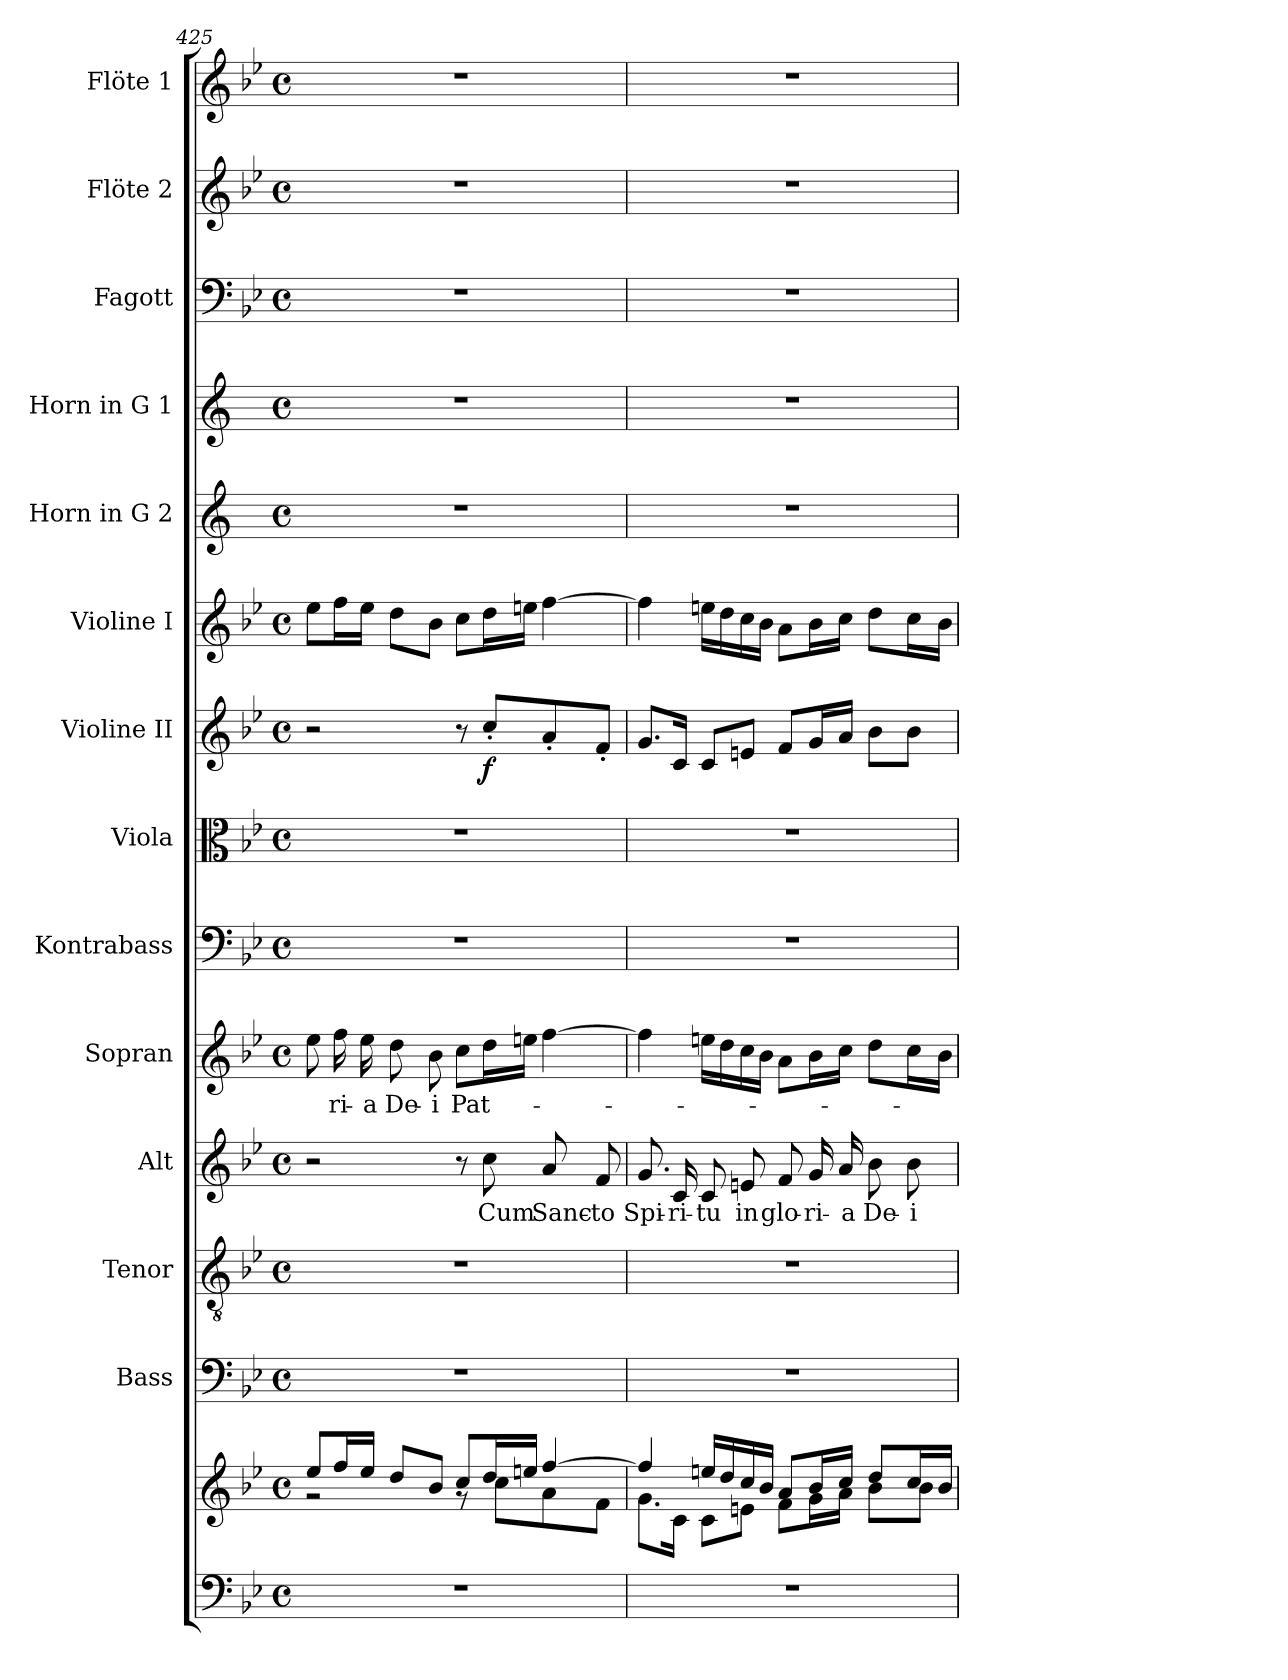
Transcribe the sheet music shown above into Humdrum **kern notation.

**kern	**kern	**kern	**kern	**kern	**text	**kern	**text	**kern	**kern	**kern	**dynam	**kern	**kern	**kern	**kern	**kern	**kern
*part14	*part14	*part13	*part12	*part11	*part11	*part10	*part10	*part9	*part8	*part7	*part7	*part6	*part5	*part4	*part3	*part2	*part1
*staff15	*staff14	*staff13	*staff12	*staff11	*staff11	*staff10	*staff10	*staff9	*staff8	*staff7	*staff7	*staff6	*staff5	*staff4	*staff3	*staff2	*staff1
*	*	*I"Bass	*I"Tenor	*I"Alt	*	*I"Sopran	*	*I"Kontrabass	*I"Viola	*I"Violine II	*	*I"Violine I	*I"Horn in G 2	*I"Horn in G 1	*I"Fagott	*I"Flöte 2	*I"Flöte 1
*	*	*I'B.	*I'T.	*I'A.	*	*I'S.	*	*I'Kb.	*I'Vla.	*I'Vl. II	*	*I'Vl. I	*	*	*I'Fg.	*I'Fl. 2	*I'Fl. 1
*clefF4	*clefG2	*clefF4	*clefGv2	*clefG2	*	*clefG2	*	*clefF4	*clefC3	*clefG2	*	*clefG2	*clefG2	*clefG2	*clefF4	*clefG2	*clefG2
*	*	*	*	*	*	*	*	*ITrd7c12	*	*	*	*	*ITrd1c2	*ITrd1c2	*	*	*
*k[b-e-]	*k[b-e-]	*k[b-e-]	*k[b-e-]	*k[b-e-]	*	*k[b-e-]	*	*k[b-e-]	*k[b-e-]	*k[b-e-]	*	*k[b-e-]	*k[b-e-]	*k[b-e-]	*k[b-e-]	*k[b-e-]	*k[b-e-]
*B-:	*B-:	*B-:	*B-:	*B-:	*	*B-:	*	*B-:	*B-:	*B-:	*	*B-:	*B-:	*B-:	*B-:	*B-:	*B-:
*M4/4	*M4/4	*M4/4	*M4/4	*M4/4	*	*M4/4	*	*M4/4	*M4/4	*M4/4	*	*M4/4	*M4/4	*M4/4	*M4/4	*M4/4	*M4/4
*met(c)	*met(c)	*met(c)	*met(c)	*met(c)	*	*met(c)	*	*met(c)	*met(c)	*met(c)	*	*met(c)	*met(c)	*met(c)	*met(c)	*met(c)	*met(c)
=425	=425	=425	=425	=425	=425	=425	=425	=425	=425	=425	=425	=425	=425	=425	=425	=425	=425
*	*^	*	*	*	*	*	*	*	*	*	*	*	*	*	*	*	*
1r	8ee-/L	2rg	1r	1r	2r	.	8ee-\	.	1r	1r	2r	.	8ee-\L	1r	1r	1r	1r	1r
!	!	!	!	!	!	!	!	!LO:LY:b	!	!	!	!	!	!	!	!	!	!
.	16ff/L	.	.	.	.	.	16ff\	-ri-	.	.	.	.	16ff\L	.	.	.	.	.
!	!	!	!	!	!	!	!	!LO:LY:b	!	!	!	!	!	!	!	!	!	!
.	16ee-/JJ	.	.	.	.	.	16ee-\	-a	.	.	.	.	16ee-\JJ	.	.	.	.	.
!	!	!	!	!	!	!	!	!LO:LY:b	!	!	!	!	!	!	!	!	!	!
.	8dd/L	.	.	.	.	.	8dd\	De-	.	.	.	.	8dd\L	.	.	.	.	.
!	!	!	!	!	!	!	!	!LO:LY:b	!	!	!	!	!	!	!	!	!	!
.	8b-/J	.	.	.	.	.	8b-\	-i	.	.	.	.	8b-\J	.	.	.	.	.
!	!	!	!	!	!	!	!	!LO:LY:b	!	!	!	!	!	!	!	!	!	!
.	8cc/L	8rf	.	.	8r	.	8cc\L	Pat-	.	.	8r	.	8cc\L	.	.	.	.	.
!	!	!	!	!	!	!LO:LY:b	!	!	!	!	!	!LO:DY:b	!	!	!	!	!	!
.	16dd/L	8cc\L	.	.	8cc\	Cum	16dd\L	.	.	.	8cc'</L	f	16dd\L	.	.	.	.	.
.	16een/JJ	.	.	.	.	.	16een\JJ	.	.	.	.	.	16een\JJ	.	.	.	.	.
!	!	!	!	!	!	!LO:LY:b	!	!	!	!	!	!	!	!	!	!	!	!
.	[>4ff/	8a\	.	.	8a/	Sanc-	[4ff\	.	.	.	8a'</	.	[4ff\	.	.	.	.	.
!	!	!	!	!	!	!LO:LY:b	!	!	!	!	!	!	!	!	!	!	!	!
.	.	8f\J	.	.	8f/	-to	.	.	.	.	8f'</J	.	.	.	.	.	.	.
!!LO:PB:g=z
=426	=426	=426	=426	=426	=426	=426	=426	=426	=426	=426	=426	=426	=426	=426	=426	=426	=426	=426
!	!	!	!	!	!	!LO:LY:b	!	!	!	!	!	!	!	!	!	!	!	!
1r	4ff/]	8.g\L	1r	1r	8.g/	Spi-	4ff\]	.	1r	1r	8.g/L	.	4ff\]	1r	1r	1r	1r	1r
!	!	!	!	!	!	!LO:LY:b	!	!	!	!	!	!	!	!	!	!	!	!
.	.	16c\Jk	.	.	16c/	-ri-	.	.	.	.	16c/Jk	.	.	.	.	.	.	.
!	!	!	!	!	!	!LO:LY:b	!	!	!	!	!	!	!	!	!	!	!	!
.	16een/LL	8c\L	.	.	8c/	-tu	16een\LL	.	.	.	8c/L	.	16een\LL	.	.	.	.	.
.	16dd/	.	.	.	.	.	16dd\	.	.	.	.	.	16dd\	.	.	.	.	.
!	!	!	!	!	!	!LO:LY:b	!	!	!	!	!	!	!	!	!	!	!	!
.	16cc/	8en\J	.	.	8en/	in	16cc\	.	.	.	8en/J	.	16cc\	.	.	.	.	.
.	16b-/JJ	.	.	.	.	.	16b-\JJ	.	.	.	.	.	16b-\JJ	.	.	.	.	.
!	!	!	!	!	!	!LO:LY:b	!	!	!	!	!	!	!	!	!	!	!	!
.	8a/L	8f\L	.	.	8f/	glo-	8a\L	.	.	.	8f/L	.	8a\L	.	.	.	.	.
!	!	!	!	!	!	!LO:LY:b	!	!	!	!	!	!	!	!	!	!	!	!
.	16b-/L	16g\L	.	.	16g/	-ri-	16b-\L	.	.	.	16g/L	.	16b-\L	.	.	.	.	.
!	!	!	!	!	!	!LO:LY:b	!	!	!	!	!	!	!	!	!	!	!	!
.	16cc/JJ	16a\JJ	.	.	16a/	-a	16cc\JJ	.	.	.	16a/JJ	.	16cc\JJ	.	.	.	.	.
!	!	!	!	!	!	!LO:LY:b	!	!	!	!	!	!	!	!	!	!	!	!
.	8dd/L	8b-\L	.	.	8b-\	De-	8dd\L	.	.	.	8b-\L	.	8dd\L	.	.	.	.	.
!	!	!	!	!	!	!LO:LY:b	!	!	!	!	!	!	!	!	!	!	!	!
.	16cc/L	8b-\J	.	.	8b-\	-i	16cc\L	.	.	.	8b-\J	.	16cc\L	.	.	.	.	.
.	16b-/JJ	.	.	.	.	.	16b-\JJ	.	.	.	.	.	16b-\JJ	.	.	.	.	.
*	*v	*v	*	*	*	*	*	*	*	*	*	*	*	*	*	*	*	*
=	=	=	=	=	=	=	=	=	=	=	=	=	=	=	=	=	=
*-	*-	*-	*-	*-	*-	*-	*-	*-	*-	*-	*-	*-	*-	*-	*-	*-	*-
